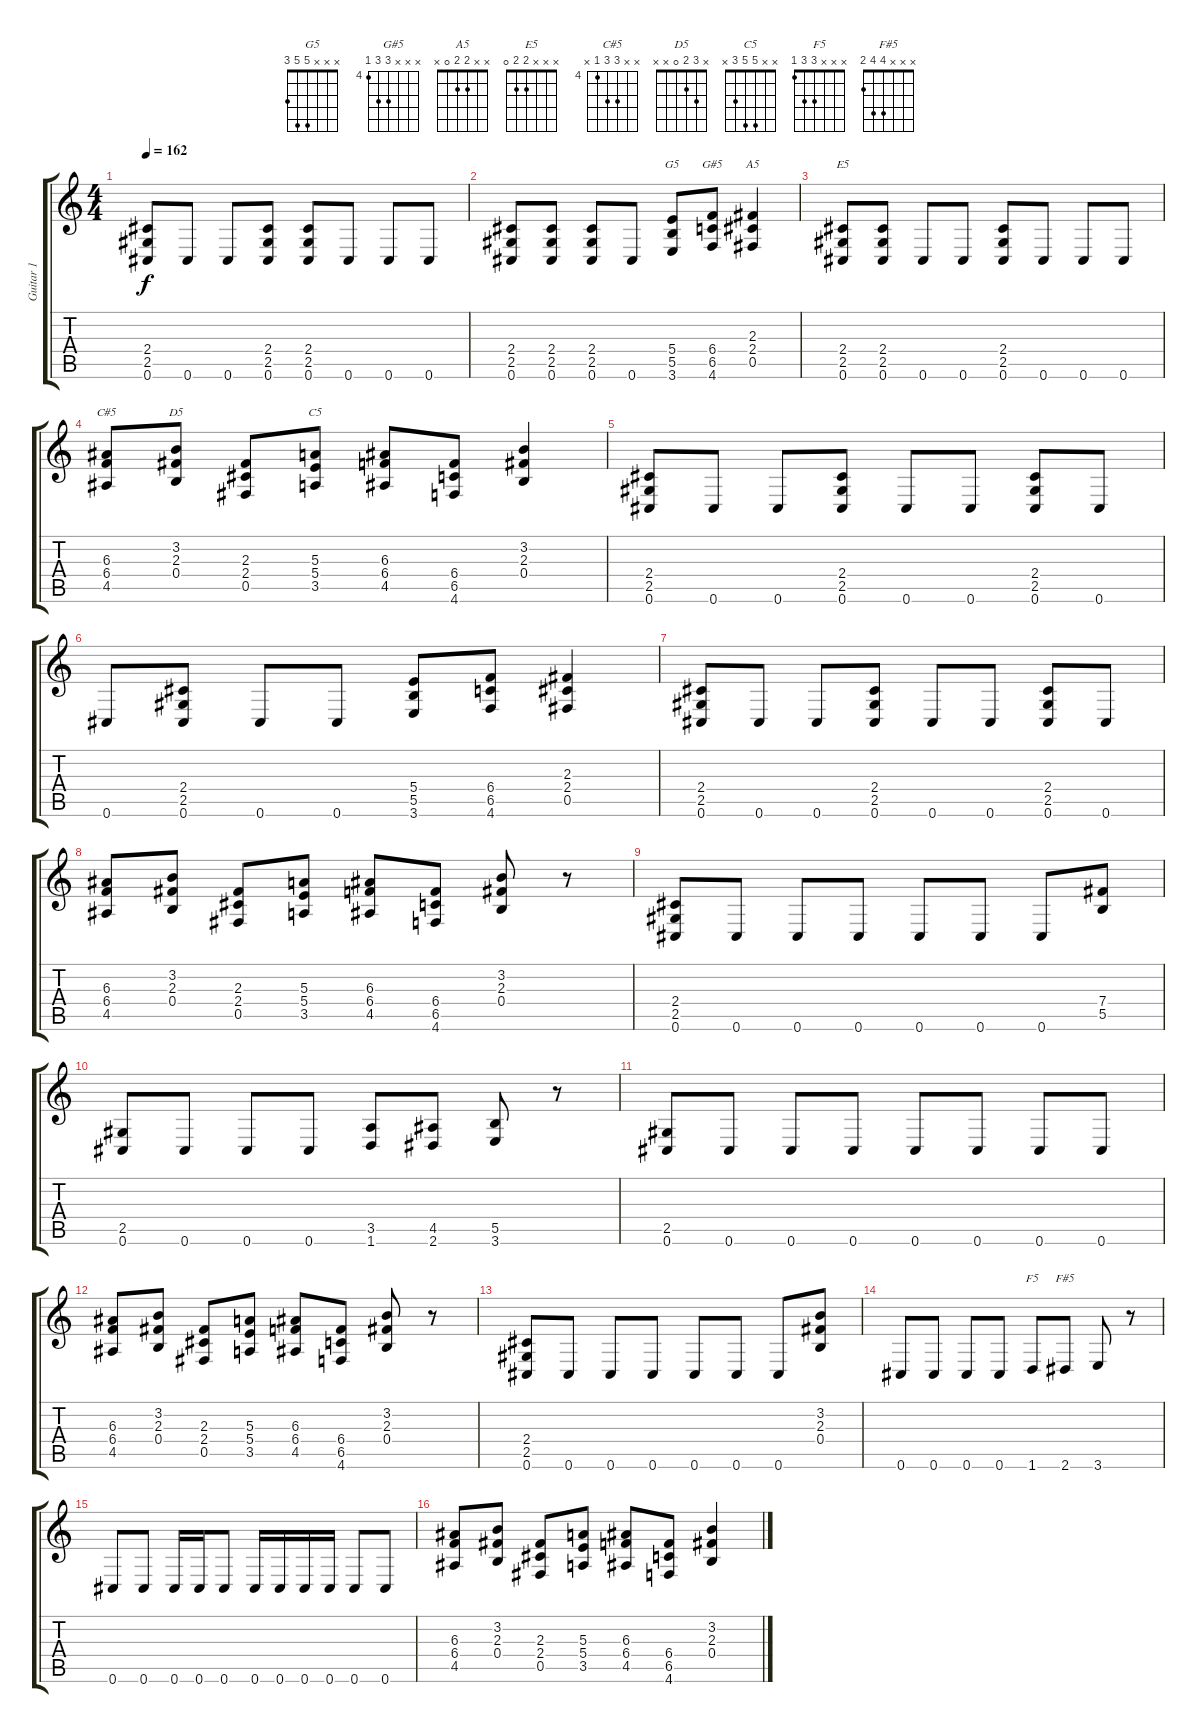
\track ("Guitar 1" "Guitar 1") {instrument distortionguitar}
\staff {score tabs}
\tuning (Db4 Ab3 E3 B2 Gb2 Db2) {hide}
\chord ("G5" x x x 5 5 3)
\chord ("G#5" x x x 6 6 4) {firstfret 4}
\chord ("A5" x x 2 2 0 x)
\chord ("E5" x x x 2 2 0)
\chord ("C#5" x x 6 6 4 x) {firstfret 4}
\chord ("D5" x 3 2 0 x x)
\chord ("C5" x x 5 5 3 x)
\chord ("F5" x x x 3 3 1)
\chord ("F#5" x x x 4 4 2)
\ts (4 4)
\tempo 162
\clef g2
\ks c
(2.4 2.5 0.6).8{dy f} 0.6.8 0.6.8 (2.4 2.5 0.6).8 (2.4 2.5 0.6).8 0.6.8 0.6.8 0.6.8 |
(2.4 2.5 0.6).8 (2.4 2.5 0.6).8 (2.4 2.5 0.6).8 0.6.8 (5.4 5.5 3.6).8{ch "G5"} (6.4 6.5 4.6).8{ch "G#5"} (2.3 2.4 0.5).4{ch "A5"} |
(2.4 2.5 0.6).8{ch "E5"} (2.4 2.5 0.6).8 0.6.8 0.6.8 (2.4 2.5 0.6).8 0.6.8 0.6.8 0.6.8 |
(6.3 6.4 4.5).8{ch "C#5"} (3.2 2.3 0.4).8{ch "D5"} (2.3 2.4 0.5).8 (5.3 5.4 3.5).8{ch "C5"} (6.3 6.4 4.5).8 (6.4 6.5 4.6).8 (3.2 2.3 0.4).4 |
(2.4 2.5 0.6).8 0.6.8 0.6.8 (2.4 2.5 0.6).8 0.6.8 0.6.8 (2.4 2.5 0.6).8 0.6.8 |
0.6.8 (2.4 2.5 0.6).8 0.6.8 0.6.8 (5.4 5.5 3.6).8 (6.4 6.5 4.6).8 (2.3 2.4 0.5).4 |
(2.4 2.5 0.6).8 0.6.8 0.6.8 (2.4 2.5 0.6).8 0.6.8 0.6.8 (2.4 2.5 0.6).8 0.6.8 |
(6.3 6.4 4.5).8 (3.2 2.3 0.4).8 (2.3 2.4 0.5).8 (5.3 5.4 3.5).8 (6.3 6.4 4.5).8 (6.4 6.5 4.6).8 (3.2 2.3 0.4).8 r.8 |
(2.4 2.5 0.6).8 0.6.8 0.6.8 0.6.8 0.6.8 0.6.8 0.6.8 (7.4 5.5).8 |
(2.5 0.6).8 0.6.8 0.6.8 0.6.8 (3.5 1.6).8 (4.5 2.6).8 (5.5 3.6).8 r.8 |
(2.5 0.6).8 0.6.8 0.6.8 0.6.8 0.6.8 0.6.8 0.6.8 0.6.8 |
(6.3 6.4 4.5).8 (3.2 2.3 0.4).8 (2.3 2.4 0.5).8 (5.3 5.4 3.5).8 (6.3 6.4 4.5).8 (6.4 6.5 4.6).8 (3.2 2.3 0.4).8 r.8 |
(2.4 2.5 0.6).8 0.6.8 0.6.8 0.6.8 0.6.8 0.6.8 0.6.8 (3.2 2.3 0.4).8 |
0.6.8 0.6.8 0.6.8 0.6.8 1.6.8{ch "F5"} 2.6.8{ch "F#5"} 3.6.8 r.8 |
0.6.8 0.6.8 0.6.16 0.6.16 0.6.8 0.6.16 0.6.16 0.6.16 0.6.16 0.6.8 0.6.8 |
(6.3 6.4 4.5).8 (3.2 2.3 0.4).8 (2.3 2.4 0.5).8 (5.3 5.4 3.5).8 (6.3 6.4 4.5).8 (6.4 6.5 4.6).8 (3.2 2.3 0.4).4
